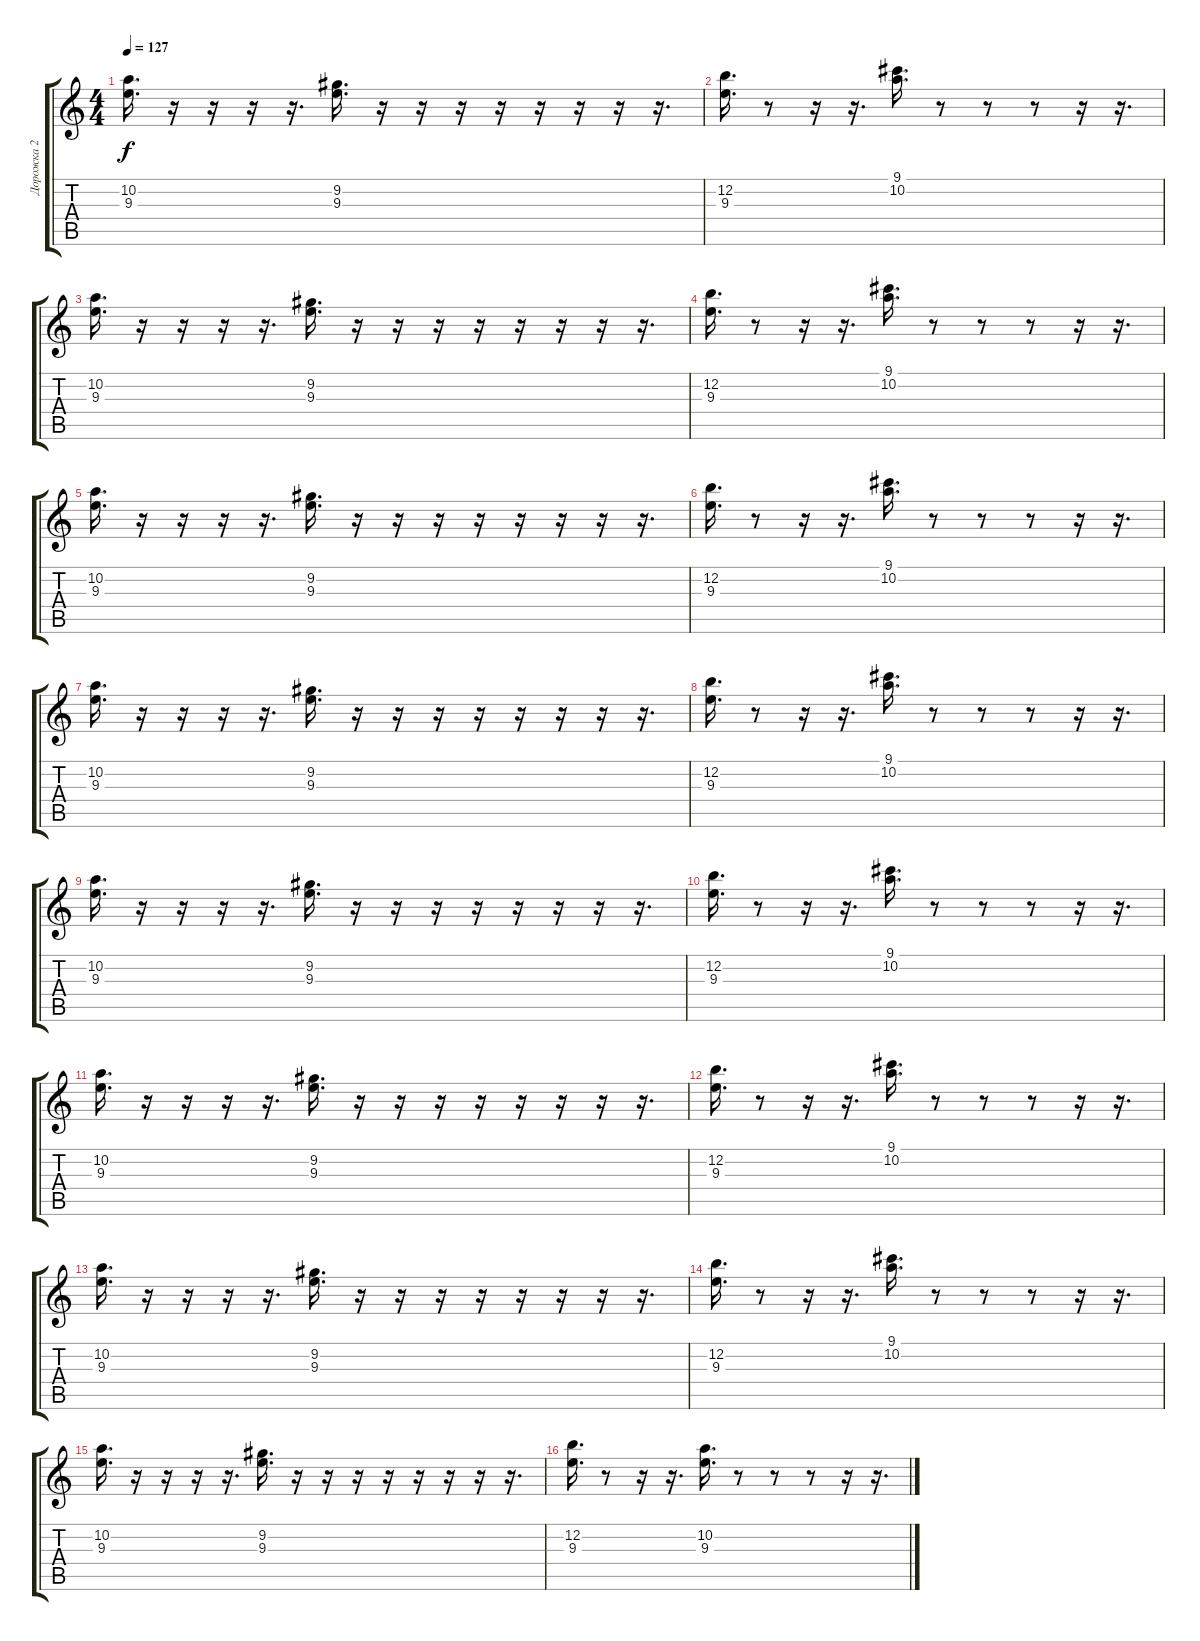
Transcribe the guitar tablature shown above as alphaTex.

\track ("Дорожка 2" "Дорожка 2") {instrument overdrivenguitar}
\staff {score tabs}
\tuning (E4 B3 G3 D3 A2 E2) {hide}
\ts (4 4)
\tempo 127
\clef g2
\ks c
(10.2 9.3).16{d dy f} r.16 r.16 r.16 r.16{d} (9.2 9.3).16{d} r.16 r.16 r.16 r.16 r.16 r.16 r.16 r.16{d} |
(12.2 9.3).16{d} r.8 r.16 r.16{d} (9.1 10.2).16{d} r.8 r.8 r.8 r.16 r.16{d} |
(10.2 9.3).16{d} r.16 r.16 r.16 r.16{d} (9.2 9.3).16{d} r.16 r.16 r.16 r.16 r.16 r.16 r.16 r.16{d} |
(12.2 9.3).16{d} r.8 r.16 r.16{d} (9.1 10.2).16{d} r.8 r.8 r.8 r.16 r.16{d} |
(10.2 9.3).16{d} r.16 r.16 r.16 r.16{d} (9.2 9.3).16{d} r.16 r.16 r.16 r.16 r.16 r.16 r.16 r.16{d} |
(12.2 9.3).16{d} r.8 r.16 r.16{d} (9.1 10.2).16{d} r.8 r.8 r.8 r.16 r.16{d} |
(10.2 9.3).16{d} r.16 r.16 r.16 r.16{d} (9.2 9.3).16{d} r.16 r.16 r.16 r.16 r.16 r.16 r.16 r.16{d} |
(12.2 9.3).16{d} r.8 r.16 r.16{d} (9.1 10.2).16{d} r.8 r.8 r.8 r.16 r.16{d} |
(10.2 9.3).16{d} r.16 r.16 r.16 r.16{d} (9.2 9.3).16{d} r.16 r.16 r.16 r.16 r.16 r.16 r.16 r.16{d} |
(12.2 9.3).16{d} r.8 r.16 r.16{d} (9.1 10.2).16{d} r.8 r.8 r.8 r.16 r.16{d} |
(10.2 9.3).16{d} r.16 r.16 r.16 r.16{d} (9.2 9.3).16{d} r.16 r.16 r.16 r.16 r.16 r.16 r.16 r.16{d} |
(12.2 9.3).16{d} r.8 r.16 r.16{d} (9.1 10.2).16{d} r.8 r.8 r.8 r.16 r.16{d} |
(10.2 9.3).16{d} r.16 r.16 r.16 r.16{d} (9.2 9.3).16{d} r.16 r.16 r.16 r.16 r.16 r.16 r.16 r.16{d} |
(12.2 9.3).16{d} r.8 r.16 r.16{d} (9.1 10.2).16{d} r.8 r.8 r.8 r.16 r.16{d} |
(10.2 9.3).16{d} r.16 r.16 r.16 r.16{d} (9.2 9.3).16{d} r.16 r.16 r.16 r.16 r.16 r.16 r.16 r.16{d} |
(12.2 9.3).16{d} r.8 r.16 r.16{d} (10.2 9.3).16{d} r.8 r.8 r.8 r.16 r.16{d}
